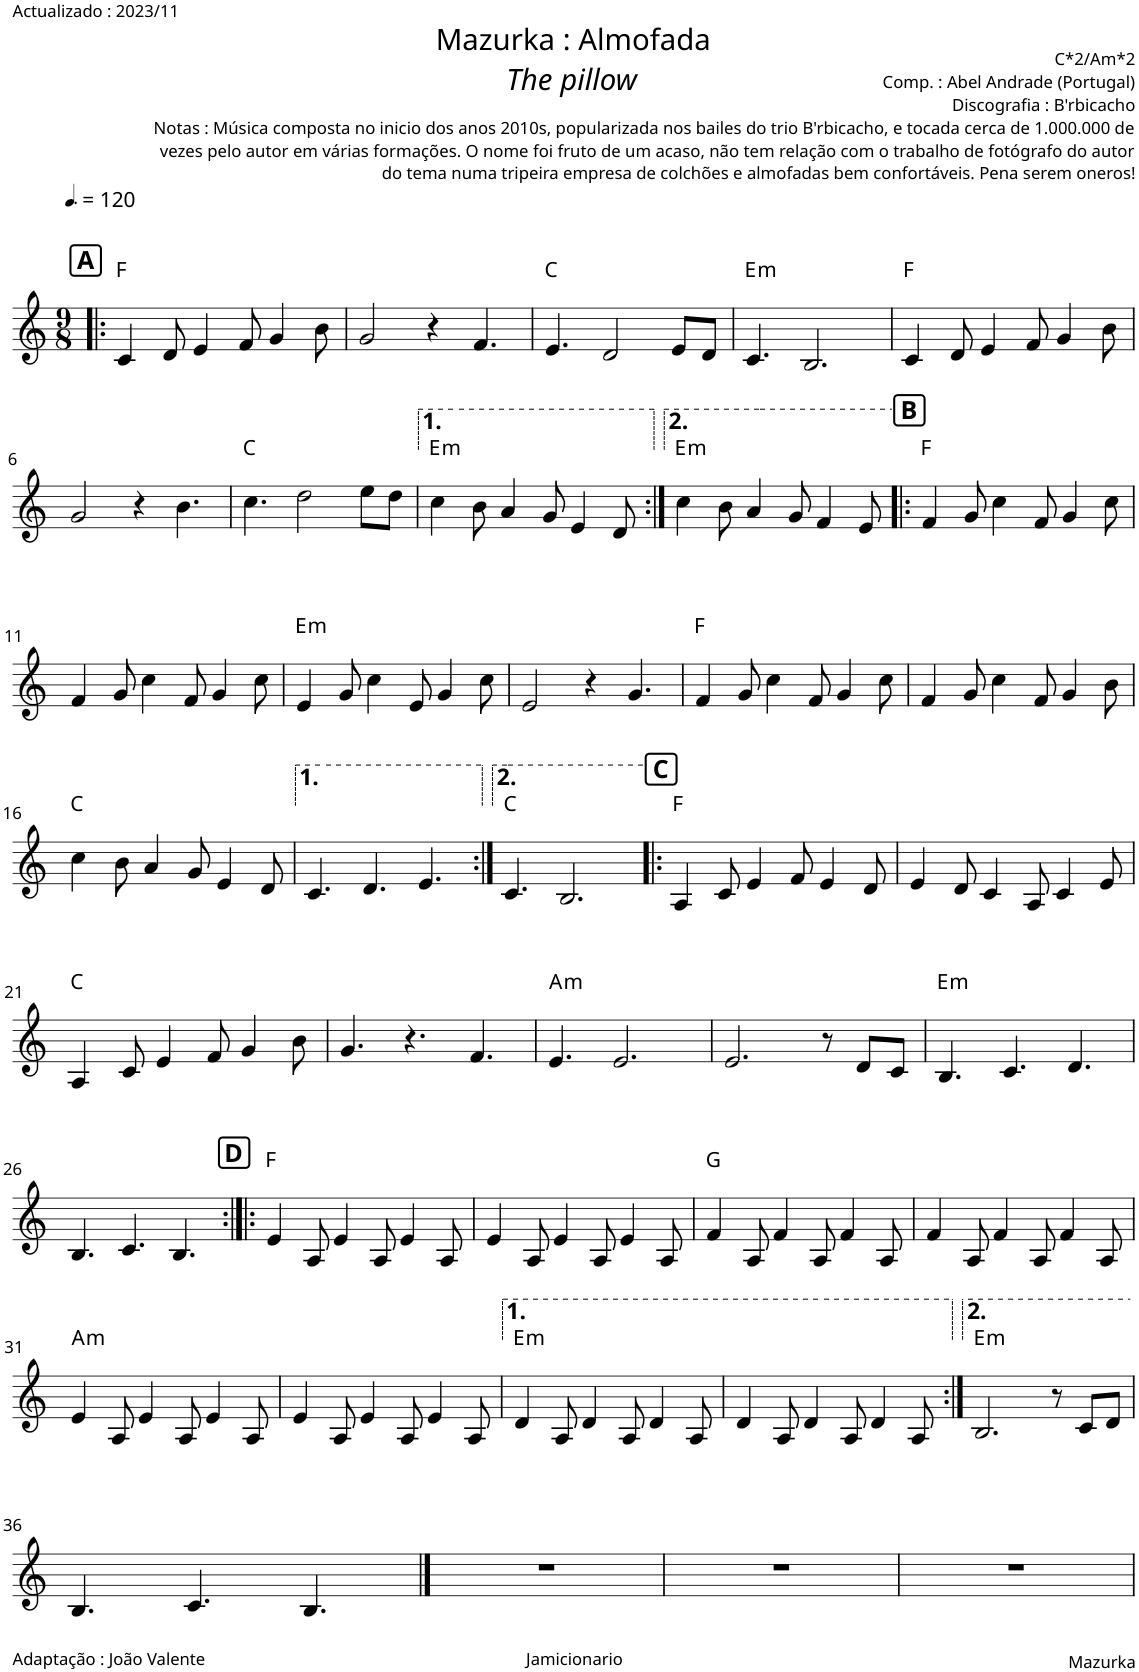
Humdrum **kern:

**kern	**harte
*part1	*part1
*staff1	*
*I"Piano	*
*I'Pno.	*
*clefG2	*
*k[]	*
*M9/8	*
*MM180	*
!!LO:REH:place=s1:a:B:cj:fs=12:t=A
=1!|:	=1!|:
4c/	F:maj
8d/	.
4e/	.
8f/	.
4g/	.
8b\	.
=2	=2
2g/	.
4r	.
4.f/	.
=3	=3
4.e/	C:maj
2d/	.
8e/L	.
8d/J	.
=4	=4
!	!LO:H:kt=m
4.c/	E:min
2.B/	.
=5	=5
4c/	F:maj
8d/	.
4e/	.
8f/	.
4g/	.
8b\	.
!!LO:LB:g=z
=6	=6
2g/	.
4r	.
4.b\	.
=7	=7
4.cc\	C:maj
2dd\	.
8ee\L	.
8dd\J	.
=8	=8
!	!LO:H:kt=m
4cc\	E:min
8b\	.
4a/	.
8g/	.
4e/	.
8d/	.
=9:|!	=9:|!
!	!LO:H:kt=m
4cc\	E:min
8b\	.
4a/	.
8g/	.
4f/	.
8e/	.
!!LO:REH:place=s1:a:B:cj:fs=12:t=B
=10!|:	=10!|:
4f/	F:maj
8g/	.
4cc\	.
8f/	.
4g/	.
8cc\	.
!!LO:LB:g=z
=11	=11
4f/	.
8g/	.
4cc\	.
8f/	.
4g/	.
8cc\	.
=12	=12
!	!LO:H:kt=m
4e/	E:min
8g/	.
4cc\	.
8e/	.
4g/	.
8cc\	.
=13	=13
2e/	.
4r	.
4.g/	.
=14	=14
4f/	F:maj
8g/	.
4cc\	.
8f/	.
4g/	.
8cc\	.
=15	=15
4f/	.
8g/	.
4cc\	.
8f/	.
4g/	.
8b\	.
!!LO:LB:g=z
=16	=16
4cc\	C:maj
8b\	.
4a/	.
8g/	.
4e/	.
8d/	.
=17	=17
4.c/	.
4.d/	.
4.e/	.
=18:|!	=18:|!
4.c/	C:maj
2.B/	.
!!LO:REH:place=s1:a:B:cj:fs=12:t=C
=19!|:	=19!|:
4A/	F:maj
8c/	.
4e/	.
8f/	.
4e/	.
8d/	.
=20	=20
4e/	.
8d/	.
4c/	.
8A/	.
4c/	.
8e/	.
!!LO:LB:g=z
=21	=21
4A/	C:maj
8c/	.
4e/	.
8f/	.
4g/	.
8b\	.
=22	=22
4.g/	.
4.r	.
4.f/	.
=23	=23
!	!LO:H:kt=m
4.e/	A:min
2.e/	.
=24	=24
2.e/	.
8r	.
8d/L	.
8c/J	.
=25	=25
!	!LO:H:kt=m
4.B/	E:min
4.c/	.
4.d/	.
!!LO:LB:g=z
=26	=26
4.B/	.
4.c/	.
4.B/	.
!!LO:REH:place=s1:a:B:cj:fs=12:t=D
=27:|!|:	=27:|!|:
4e/	F:maj
8A/	.
4e/	.
8A/	.
4e/	.
8A/	.
=28	=28
4e/	.
8A/	.
4e/	.
8A/	.
4e/	.
8A/	.
=29	=29
4f/	G:maj
8A/	.
4f/	.
8A/	.
4f/	.
8A/	.
=30	=30
4f/	.
8A/	.
4f/	.
8A/	.
4f/	.
8A/	.
!!LO:LB:g=z
=31	=31
!	!LO:H:kt=m
4e/	A:min
8A/	.
4e/	.
8A/	.
4e/	.
8A/	.
=32	=32
4e/	.
8A/	.
4e/	.
8A/	.
4e/	.
8A/	.
=33	=33
!	!LO:H:kt=m
4d/	E:min
8A/	.
4d/	.
8A/	.
4d/	.
8A/	.
=34	=34
4d/	.
8A/	.
4d/	.
8A/	.
4d/	.
8A/	.
=35:|!	=35:|!
!	!LO:H:kt=m
2.B/	E:min
8r	.
8c/L	.
8d/J	.
!!LO:LB:g=z
=36	=36
4.B/	.
4.c/	.
4.B/	.
==37	==37
8%9r	.
=38	=38
8%9r	.
=39	=39
8%9r	.
=	=
*-	*-
